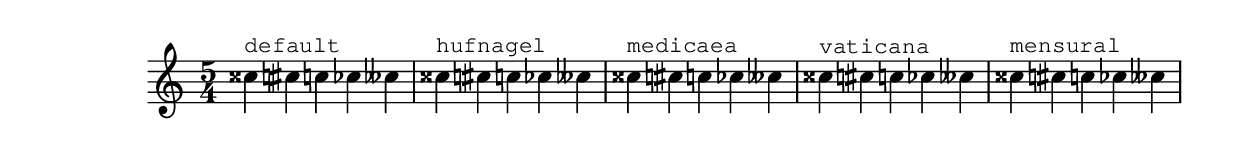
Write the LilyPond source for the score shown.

\version "2.18.0"

\header {
  texidoc = "
Accidentals are available in different ancient styles, which all are
collected here.



"
  doctitle = "Ancient accidentals"
}
%% http://lsr.di.unimi.it/LSR/Item?id=85
%% see also http://www.lilypond.org/doc/v2.18/Documentation/notation/typesetting-mensural-music

% Remark:
% Double sharp and double flat are not defined in all glyph-name-alists.
% In this case they will not be printed and a log-warning appears.
% 
% Warnings may be suppressed using 'ly:expect-warning'
% Or use the here defined 'suppressWarning'-function, working since 2.20.
%   
%   suppressWarning =
%   #(define-void-function (amount message)(number? string?)
%     (for-each
%       (lambda (warning)
%         (ly:expect-warning message))
%       (iota amount 1 1)))
%       
%   \suppressWarning 8 "Could not find glyph-name"

\relative c'' {
      \time 5/4
      \override Staff.Accidental.glyph-name-alist = #standard-alteration-glyph-name-alist
      cisis^\markup { \typewriter default } cis c ces ceses 
      \override Staff.Accidental.glyph-name-alist = #alteration-hufnagel-glyph-name-alist
      cisis^\markup { \typewriter hufnagel } cis c ces ceses 
      \override Staff.Accidental.glyph-name-alist = #alteration-medicaea-glyph-name-alist
      cisis^\markup { \typewriter medicaea } cis c ces ceses 
      \override Staff.Accidental.glyph-name-alist = #alteration-vaticana-glyph-name-alist
      cisis^\markup { \typewriter vaticana } cis c ces ceses 
      \override Staff.Accidental.glyph-name-alist = #alteration-mensural-glyph-name-alist
      cisis^\markup { \typewriter mensural } cis c ces ceses 
}

